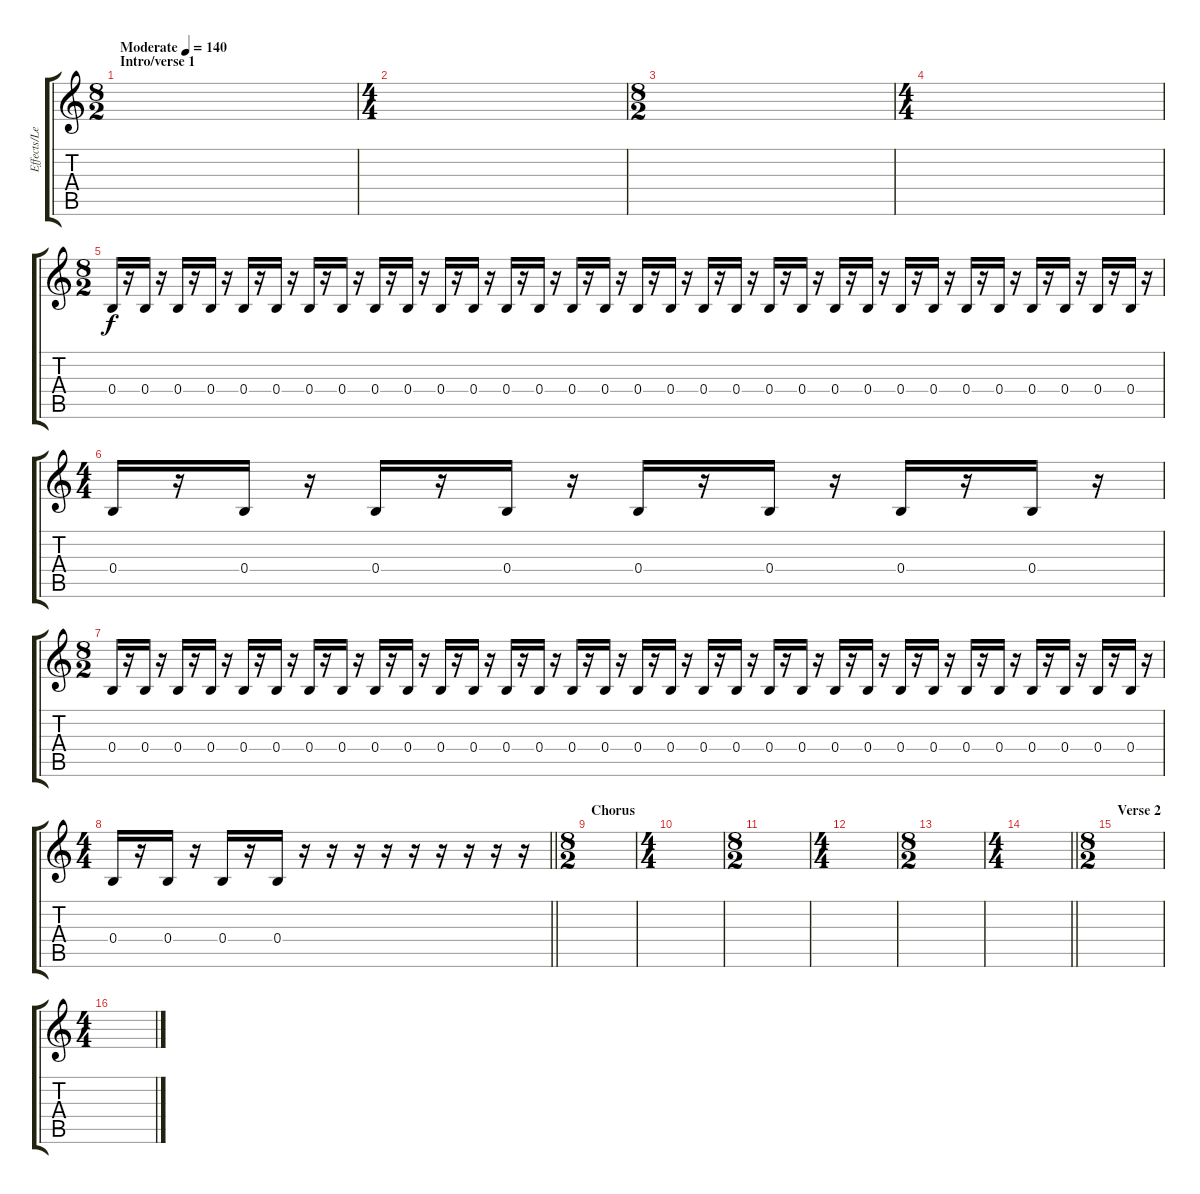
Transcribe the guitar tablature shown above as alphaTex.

\track ("Effects/Leads" "Effects/Le") {instrument distortionguitar}
\staff {score tabs}
\tuning (Db4 Ab3 E3 B2 Gb2 B1) {hide}
\ts (8 2)
\section ("" "Intro/verse 1")
\tempo (140 "Moderate")
\clef g2
\ks c
|
\ts (4 4)
|
\ts (8 2)
|
\ts (4 4)
|
\ts (8 2)
0.4.16{volume 7 balance 0} r.16 0.4.16 r.16 0.4.16 r.16 0.4.16 r.16 0.4.16 r.16 0.4.16 r.16 0.4.16 r.16 0.4.16 r.16 0.4.16 r.16 0.4.16 r.16 0.4.16 r.16 0.4.16 r.16 0.4.16 r.16 0.4.16 r.16 0.4.16 r.16 0.4.16 r.16 0.4.16 r.16 0.4.16 r.16 0.4.16 r.16 0.4.16 r.16 0.4.16 r.16 0.4.16 r.16 0.4.16 r.16 0.4.16 r.16 0.4.16 r.16 0.4.16 r.16 0.4.16 r.16 0.4.16 r.16 0.4.16 r.16 0.4.16 r.16 0.4.16 r.16 0.4.16 r.16 |
\ts (4 4)
0.4.16 r.16 0.4.16 r.16 0.4.16 r.16 0.4.16 r.16 0.4.16 r.16 0.4.16 r.16 0.4.16 r.16 0.4.16 r.16 |
\ts (8 2)
0.4.16 r.16 0.4.16 r.16 0.4.16 r.16 0.4.16 r.16 0.4.16 r.16 0.4.16 r.16 0.4.16 r.16 0.4.16 r.16 0.4.16 r.16 0.4.16 r.16 0.4.16 r.16 0.4.16 r.16 0.4.16 r.16 0.4.16 r.16 0.4.16 r.16 0.4.16 r.16 0.4.16 r.16 0.4.16 r.16 0.4.16 r.16 0.4.16 r.16 0.4.16 r.16 0.4.16 r.16 0.4.16 r.16 0.4.16 r.16 0.4.16 r.16 0.4.16 r.16 0.4.16 r.16 0.4.16 r.16 0.4.16 r.16 0.4.16 r.16 0.4.16 r.16 0.4.16 r.16 |
\ts (4 4)
\barLineRight lightlight
0.4.16 r.16 0.4.16 r.16 0.4.16 r.16 0.4.16 r.16 r.16 r.16 r.16 r.16 r.16 r.16 r.16 r.16 |
\ts (8 2)
\section ("" "Chorus")
|
\ts (4 4)
|
\ts (8 2)
|
\ts (4 4)
|
\ts (8 2)
|
\ts (4 4)
\barLineRight lightlight
|
\ts (8 2)
\section ("" "Verse 2")
|
\ts (4 4)
